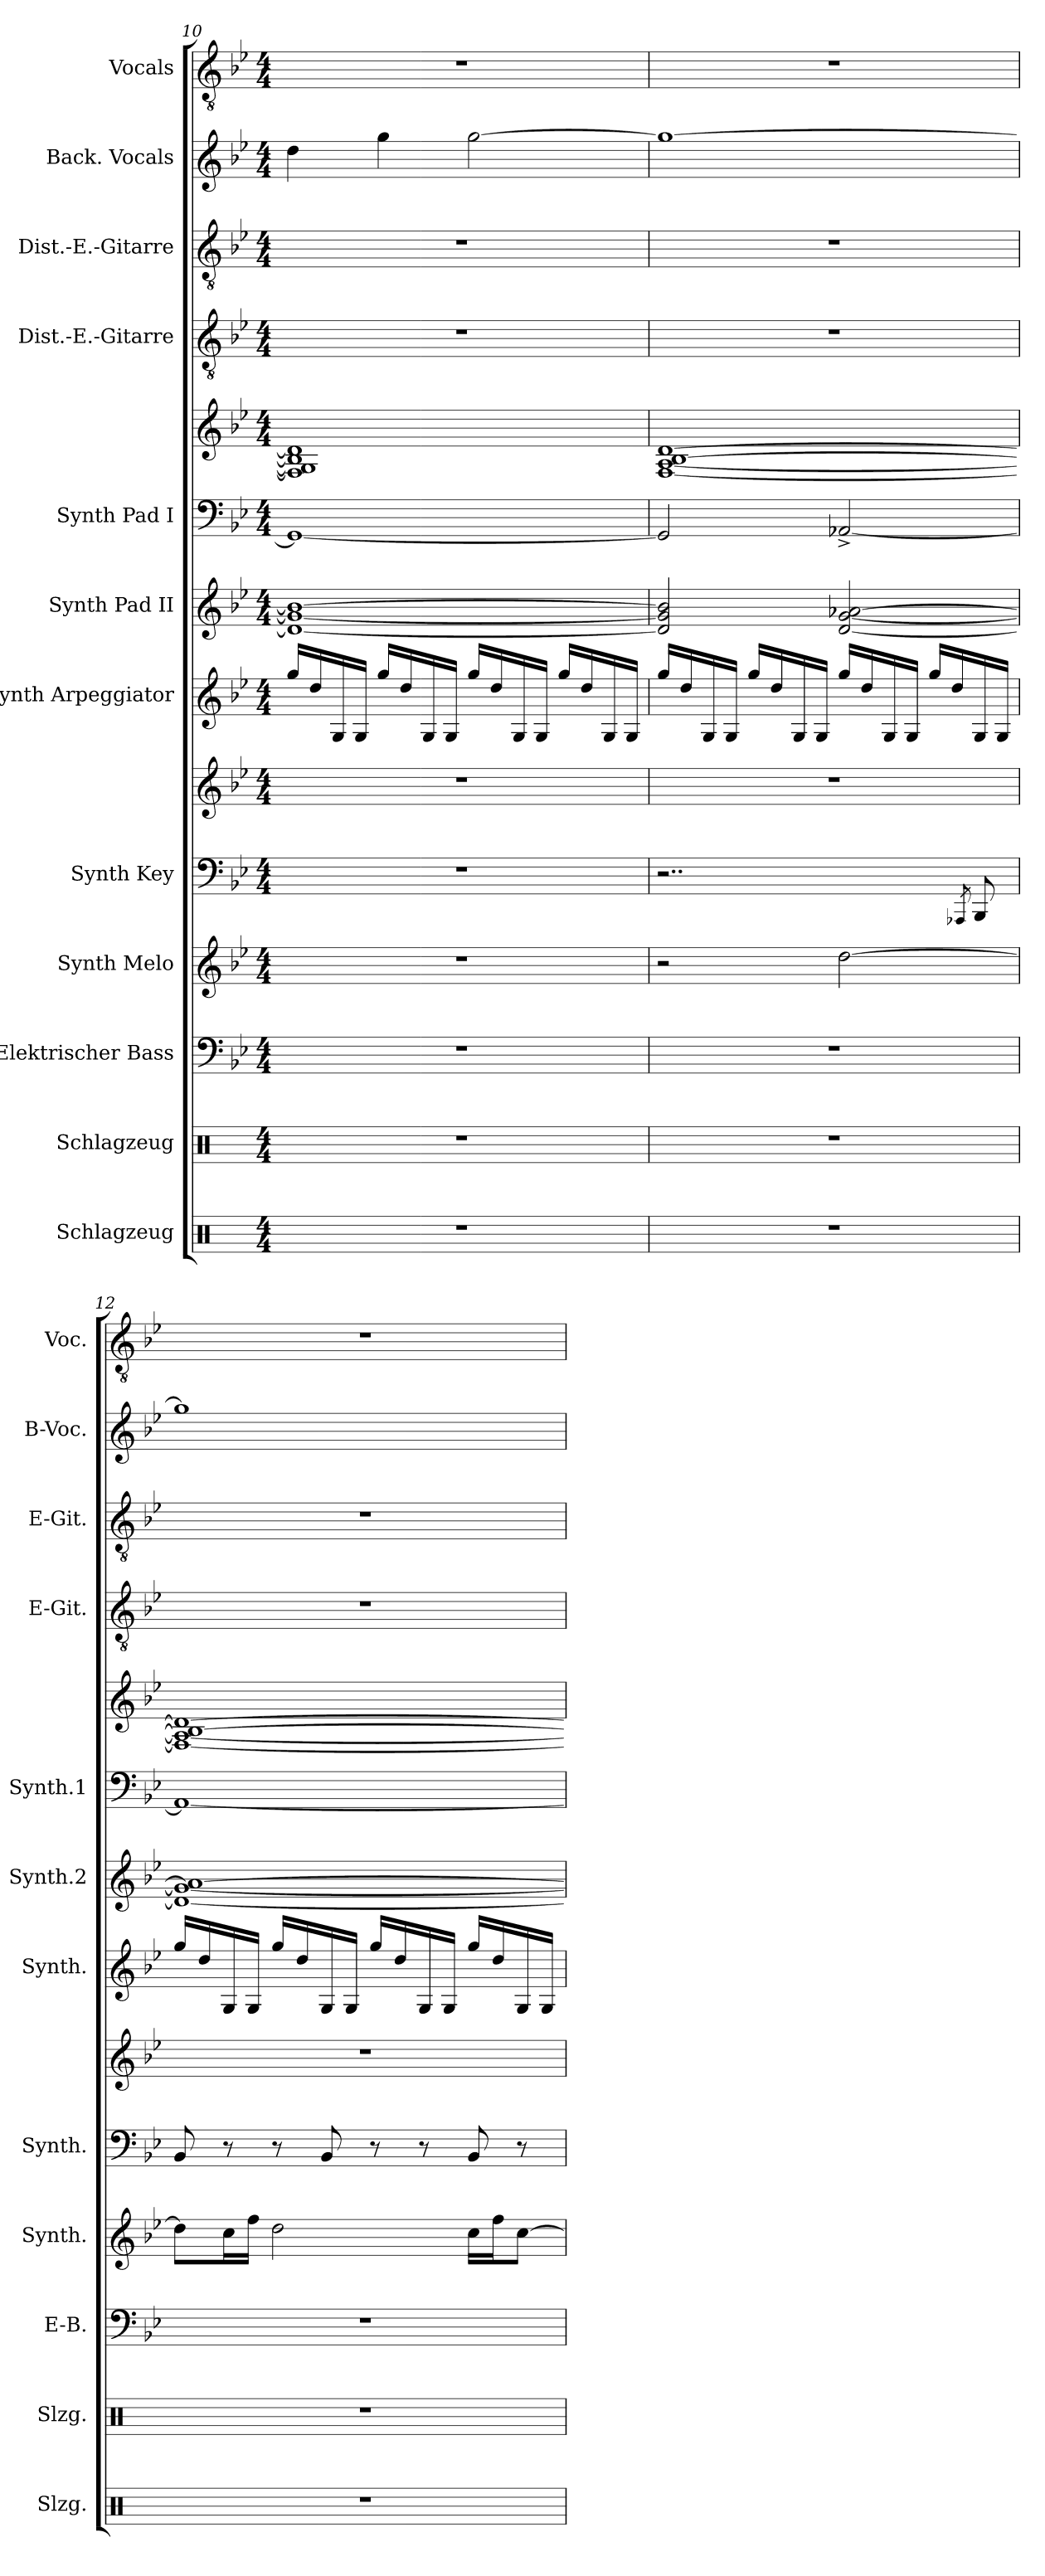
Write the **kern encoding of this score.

**kern	**kern	**kern	**kern	**kern	**kern	**kern	**kern	**kern	**kern	**kern	**kern	**kern	**kern
*part12	*part11	*part10	*part9	*part8	*part8	*part7	*part6	*part5	*part5	*part4	*part3	*part2	*part1
*staff14	*staff13	*staff12	*staff11	*staff10	*staff9	*staff8	*staff7	*staff6	*staff5	*staff4	*staff3	*staff2	*staff1
*I"Schlagzeug	*I"Schlagzeug	*I"Elektrischer Bass	*I"Synth Melo	*I"Synth Key	*	*I"Synth Arpeggiator	*I"Synth Pad II	*I"Synth Pad I	*	*I"Dist.-E.-Gitarre	*I"Dist.-E.-Gitarre	*I"Back. Vocals	*I"Vocals
*I'Slzg.	*I'Slzg.	*I'E-B.	*I'Synth.	*I'Synth.	*	*I'Synth.	*I'Synth.2	*I'Synth.1	*	*I'E-Git.	*I'E-Git.	*I'B-Voc.	*I'Voc.
*clefX	*clefX	*clefF4	*clefG2	*clefF4	*clefG2	*clefG2	*clefG2	*clefF4	*clefG2	*clefGv2	*clefGv2	*clefG2	*clefGv2
*	*	*ITrd7c12	*	*	*	*	*	*	*	*	*	*	*
*k[]	*k[]	*k[b-e-]	*k[b-e-]	*k[b-e-]	*k[b-e-]	*k[b-e-]	*k[b-e-]	*k[b-e-]	*k[b-e-]	*k[b-e-]	*k[b-e-]	*k[b-e-]	*k[b-e-]
*M4/4	*M4/4	*M4/4	*M4/4	*M4/4	*M4/4	*M4/4	*M4/4	*M4/4	*M4/4	*M4/4	*M4/4	*M4/4	*M4/4
=10	=10	=10	=10	=10	=10	=10	=10	=10	=10	=10	=10	=10	=10
1r	1r	1r	1r	1r	1r	16gg/LL	1d_ 1g_ 1b-_	1GG_	1F] 1G] 1B-] 1d]	1r	1r	4dd\	1r
.	.	.	.	.	.	16dd/	.	.	.	.	.	.	.
.	.	.	.	.	.	16G/	.	.	.	.	.	.	.
.	.	.	.	.	.	16G/JJ	.	.	.	.	.	.	.
.	.	.	.	.	.	16gg/LL	.	.	.	.	.	4gg\	.
.	.	.	.	.	.	16dd/	.	.	.	.	.	.	.
.	.	.	.	.	.	16G/	.	.	.	.	.	.	.
.	.	.	.	.	.	16G/JJ	.	.	.	.	.	.	.
.	.	.	.	.	.	16gg/LL	.	.	.	.	.	[2gg\	.
.	.	.	.	.	.	16dd/	.	.	.	.	.	.	.
.	.	.	.	.	.	16G/	.	.	.	.	.	.	.
.	.	.	.	.	.	16G/JJ	.	.	.	.	.	.	.
.	.	.	.	.	.	16gg/LL	.	.	.	.	.	.	.
.	.	.	.	.	.	16dd/	.	.	.	.	.	.	.
.	.	.	.	.	.	16G/	.	.	.	.	.	.	.
.	.	.	.	.	.	16G/JJ	.	.	.	.	.	.	.
!!LO:PB:g=z
=11	=11	=11	=11	=11	=11	=11	=11	=11	=11	=11	=11	=11	=11
1r	1r	1r	2r	2..r	1r	16gg/LL	2d/] 2g/] 2b-/]	2GG/]	[1F [1A [1B- [1d	1r	1r	1gg_	1r
.	.	.	.	.	.	16dd/	.	.	.	.	.	.	.
.	.	.	.	.	.	16G/	.	.	.	.	.	.	.
.	.	.	.	.	.	16G/JJ	.	.	.	.	.	.	.
.	.	.	.	.	.	16gg/LL	.	.	.	.	.	.	.
.	.	.	.	.	.	16dd/	.	.	.	.	.	.	.
.	.	.	.	.	.	16G/	.	.	.	.	.	.	.
.	.	.	.	.	.	16G/JJ	.	.	.	.	.	.	.
.	.	.	[2dd\	.	.	16gg/LL	[2d/ [2g/ [2a-X/	[2AA-X^/	.	.	.	.	.
.	.	.	.	.	.	16dd/	.	.	.	.	.	.	.
.	.	.	.	.	.	16G/	.	.	.	.	.	.	.
.	.	.	.	.	.	16G/JJ	.	.	.	.	.	.	.
.	.	.	.	.	.	16gg/LL	.	.	.	.	.	.	.
.	.	.	.	.	.	16dd/	.	.	.	.	.	.	.
.	.	.	.	8qAAA-X/	.	.	.	.	.	.	.	.	.
.	.	.	.	8BBB-/	.	16G/	.	.	.	.	.	.	.
.	.	.	.	.	.	16G/JJ	.	.	.	.	.	.	.
=12	=12	=12	=12	=12	=12	=12	=12	=12	=12	=12	=12	=12	=12
1r	1r	1r	8dd\L]	8BB-/	1r	16gg/LL	1d_ 1g_ 1a-_	1AA-_	1F_ 1A_ 1B-_ 1d_	1r	1r	1gg]	1r
.	.	.	.	.	.	16dd/	.	.	.	.	.	.	.
.	.	.	16cc\L	8r	.	16G/	.	.	.	.	.	.	.
.	.	.	16ff\JJ	.	.	16G/JJ	.	.	.	.	.	.	.
.	.	.	2dd\	8r	.	16gg/LL	.	.	.	.	.	.	.
.	.	.	.	.	.	16dd/	.	.	.	.	.	.	.
.	.	.	.	8BB-/	.	16G/	.	.	.	.	.	.	.
.	.	.	.	.	.	16G/JJ	.	.	.	.	.	.	.
.	.	.	.	8r	.	16gg/LL	.	.	.	.	.	.	.
.	.	.	.	.	.	16dd/	.	.	.	.	.	.	.
.	.	.	.	8r	.	16G/	.	.	.	.	.	.	.
.	.	.	.	.	.	16G/JJ	.	.	.	.	.	.	.
.	.	.	16cc\LL	8BB-/	.	16gg/LL	.	.	.	.	.	.	.
.	.	.	16ff\J	.	.	16dd/	.	.	.	.	.	.	.
.	.	.	[8cc\J	8r	.	16G/	.	.	.	.	.	.	.
.	.	.	.	.	.	16G/JJ	.	.	.	.	.	.	.
=	=	=	=	=	=	=	=	=	=	=	=	=	=
*-	*-	*-	*-	*-	*-	*-	*-	*-	*-	*-	*-	*-	*-
